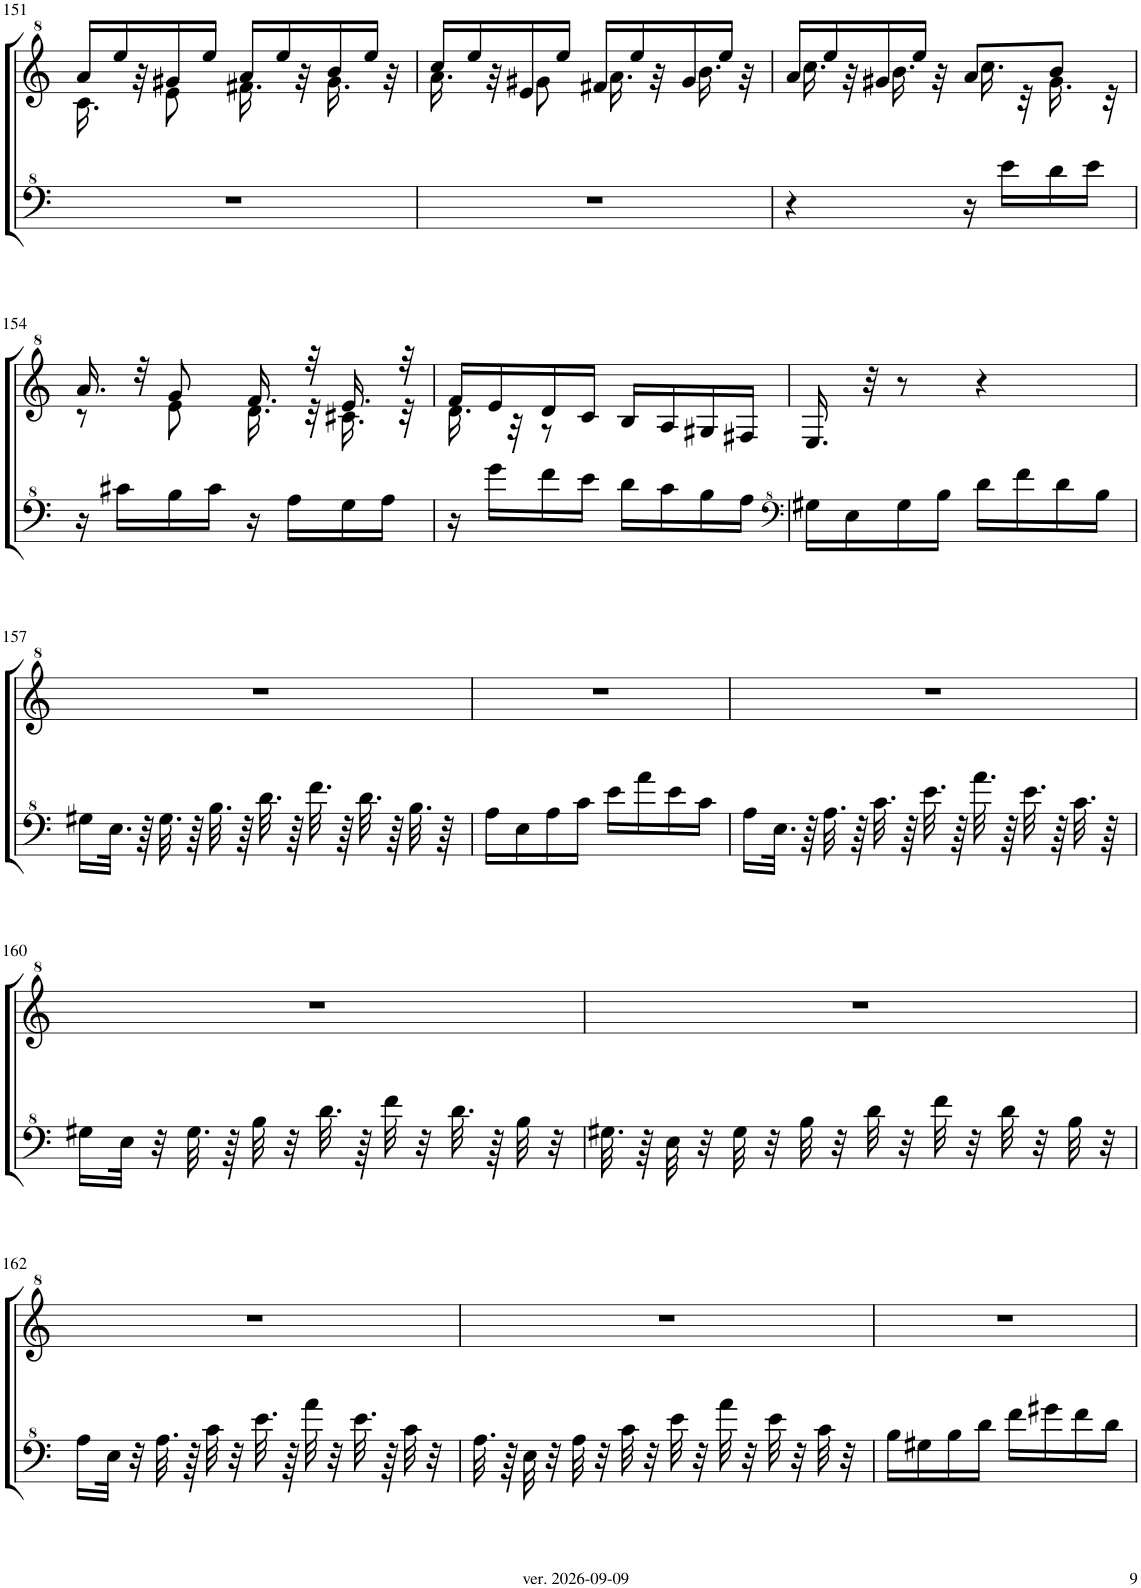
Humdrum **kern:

**kern	**kern
*part2	*part1
*staff2	*staff1
*I"パンフルート	*I"パンフルート
!!LO:PB:g=z
*clefF^4	*clefG^2
*k[]	*k[]
*M2/4	*M2/4
=151	=151
*	*^
2r	16aa/LL	16.cc\
.	16eee/	.
.	.	32r
.	16gg#X/	8ee\
.	16eee/JJ	.
.	16aa/LL	16.ff#X\
.	16eee/	.
.	.	32r
.	16bb/	16.gg#\
.	16eee/JJ	.
.	.	32r
=152	=152	=152
2r	16ccc/LL	16.aa\
.	16eee/	.
.	.	32r
.	16ee/	8gg#X\
.	16eee/JJ	.
.	16ff#X/LL	16.aa\
.	16eee/	.
.	.	32r
.	16gg#/	16.bb\
.	16eee/JJ	.
.	.	32r
=153	=153	=153
4r	16aa/LL	16.ccc\
.	16eee/	.
.	.	32r
.	16gg#X/	16.bb\
.	16eee/JJ	.
.	.	32r
16r	8aa/L	16.ccc\
16ee\LL	.	.
.	.	32r
16dd\	8bb/J	16.gg#\
16ee\JJ	.	.
.	.	32r
!!LO:LB:g=z	!!
=154	=154	=154
16r	16.aa/	8r
16cc#X\LL	.	.
.	32r	.
16b\	8gg/	8ee\
16cc#\JJ	.	.
16r	16.ff/	16.dd\
16a\LL	.	.
.	32r	32r
16g\	16.ee/	16.cc#X\
16a\JJ	.	.
.	32r	32r
=155	=155	=155
16r	16ff/LL	16.dd\
16gg\LL	16ee/	.
.	.	32r
16ff\	16dd/	8r
16ee\JJ	16cc/JJ	.
16dd\LL	16b/LL	4ryy
16cc\	16a/	.
16b\	16g#X/	.
16a\JJ	16f#X/JJ	.
*	*v	*v
=156	=156
*clefF^4	*
16g#X\LL	16.e/
16e\	.
.	32r
16g#\	8r
16b\JJ	.
16dd\LL	4r
16ff\	.
16dd\	.
16b\JJ	.
!!LO:LB:g=z
=157	=157
16g#X\LL	2r
32.e\JJk	.
64r	.
32.g#\	.
64r	.
32.b\	.
64r	.
32.dd\	.
64r	.
32.ff\	.
64r	.
32.dd\	.
64r	.
32.b\	.
64r	.
=158	=158
16a\LL	2r
16e\	.
16a\	.
16cc\JJ	.
16ee\LL	.
16aa\	.
16ee\	.
16cc\JJ	.
=159	=159
16a\LL	2r
32.e\JJk	.
64r	.
32.a\	.
64r	.
32.cc\	.
64r	.
32.ee\	.
64r	.
32.aa\	.
64r	.
32.ee\	.
64r	.
32.cc\	.
64r	.
!!LO:LB:g=z
=160	=160
16g#X\LL	2r
32e\JJk	.
32r	.
32.g#\	.
64r	.
32b\	.
32r	.
32.dd\	.
64r	.
32ff\	.
32r	.
32.dd\	.
64r	.
32b\	.
32r	.
=161	=161
32.g#X\	2r
64r	.
32e\	.
32r	.
32g#\	.
32r	.
32b\	.
32r	.
32dd\	.
32r	.
32ff\	.
32r	.
32dd\	.
32r	.
32b\	.
32r	.
!!LO:LB:g=z
=162	=162
16a\LL	2r
32e\JJk	.
32r	.
32.a\	.
64r	.
32cc\	.
32r	.
32.ee\	.
64r	.
32aa\	.
32r	.
32.ee\	.
64r	.
32cc\	.
32r	.
=163	=163
32.a\	2r
64r	.
32e\	.
32r	.
32a\	.
32r	.
32cc\	.
32r	.
32ee\	.
32r	.
32aa\	.
32r	.
32ee\	.
32r	.
32cc\	.
32r	.
=164	=164
16b\LL	2r
16g#X\	.
16b\	.
16dd\JJ	.
16ff\LL	.
16gg#X\	.
16ff\	.
16dd\JJ	.
=	=
*-	*-
